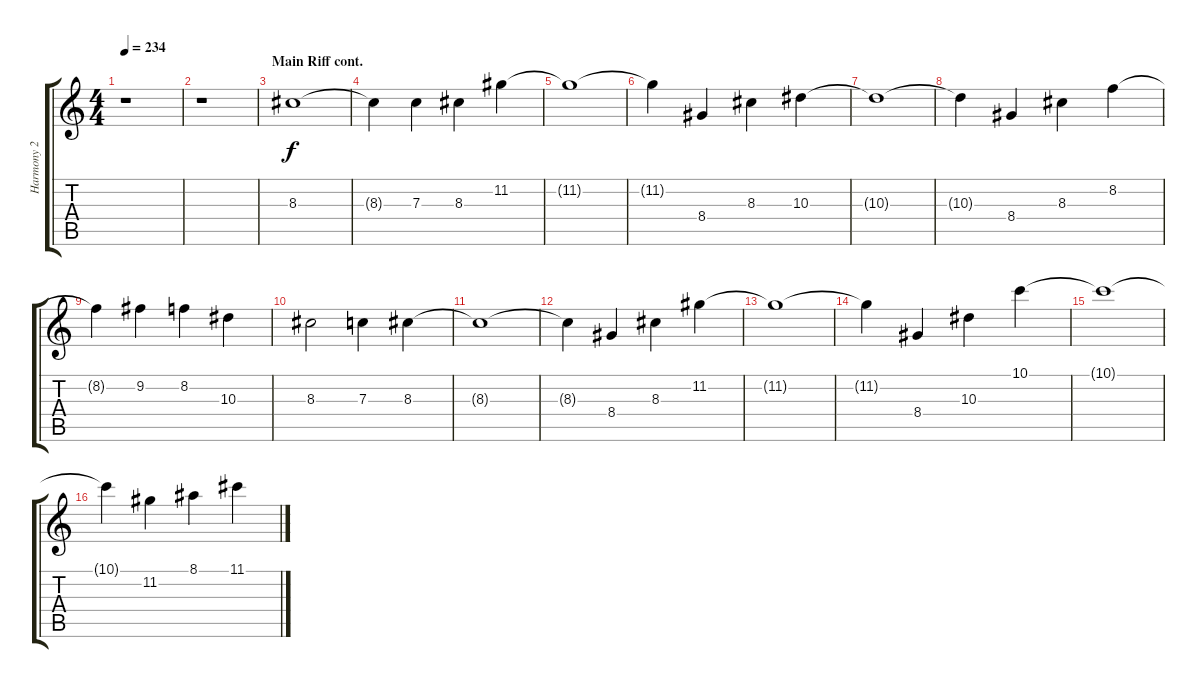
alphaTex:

\track ("Harmony 2" "Harmony 2") {instrument overdrivenguitar}
\staff {score tabs}
\tuning (D4 A3 F3 C3 G2 C2) {hide}
\ts (4 4)
\tempo 234
\clef g2
\ks aminor
r.1{dy f} |
r.1 |
\section ("" "Main Riff cont.")
8.3.1 |
8.3{t}.4 7.3.4 8.3.4 11.2.4 |
11.2{t}.1 |
11.2{t}.4 8.4.4 8.3.4 10.3.4 |
10.3{t}.1 |
10.3{t}.4 8.4.4 8.3.4 8.2.4 |
8.2{t}.4 9.2.4 8.2.4 10.3.4 |
8.3.2 7.3.4 8.3.4 |
8.3{t}.1 |
8.3{t}.4 8.4.4 8.3.4 11.2.4 |
11.2{t}.1 |
11.2{t}.4 8.4.4 10.3.4 10.1.4 |
10.1{t}.1 |
10.1{t}.4 11.2.4 8.1.4 11.1.4
